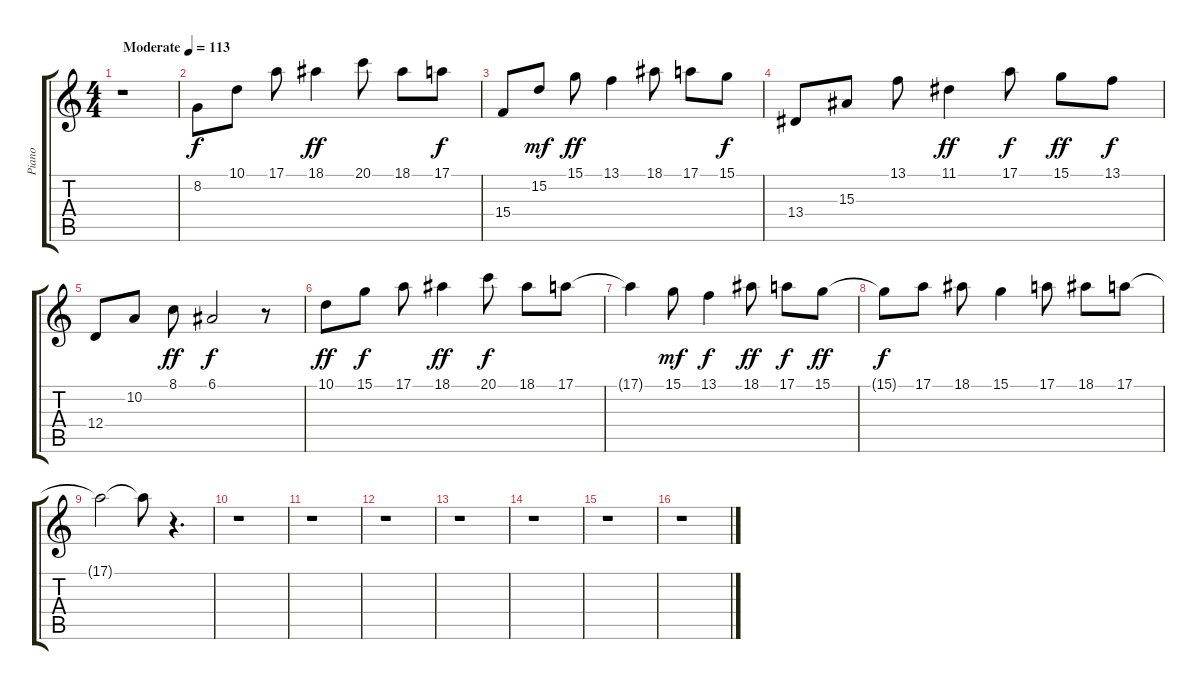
\track ("Piano" "Piano") {instrument acousticgrandpiano}
\staff {score tabs}
\tuning (E4 B3 G3 D3 A2 E2) {hide}
\ts (4 4)
\tempo (113 "Moderate")
\clef g2
\ks c
r.1{dy f instrument acousticgrandpiano} |
8.2.8 10.1.8 17.1.8 18.1.4{dy ff} 20.1.8 18.1.8 17.1.8{dy f} |
15.4.8 15.2.8{dy mf} 15.1.8{dy ff} 13.1.4 18.1.8 17.1.8 15.1.8{dy f} |
13.4.8 15.3.8 13.1.8 11.1.4{dy ff} 17.1.8{dy f} 15.1.8{dy ff} 13.1.8{dy f} |
12.4.8 10.2.8 8.1.8{dy ff} 6.1.2{dy f} r.8 |
10.1.8{dy ff} 15.1.8{dy f} 17.1.8 18.1.4{dy ff} 20.1.8{dy f} 18.1.8 17.1.8 |
17.1{t}.4 15.1.8{dy mf} 13.1.4{dy f} 18.1.8{dy ff} 17.1.8{dy f} 15.1.8{dy ff} |
15.1{t}.8{dy f} 17.1.8 18.1.8 15.1.4 17.1.8 18.1.8 17.1.8 |
17.1{t}.2 17.1{t}.8 r.4{d} |
r.1 |
r.1 |
r.1 |
r.1 |
r.1 |
r.1 |
r.1
